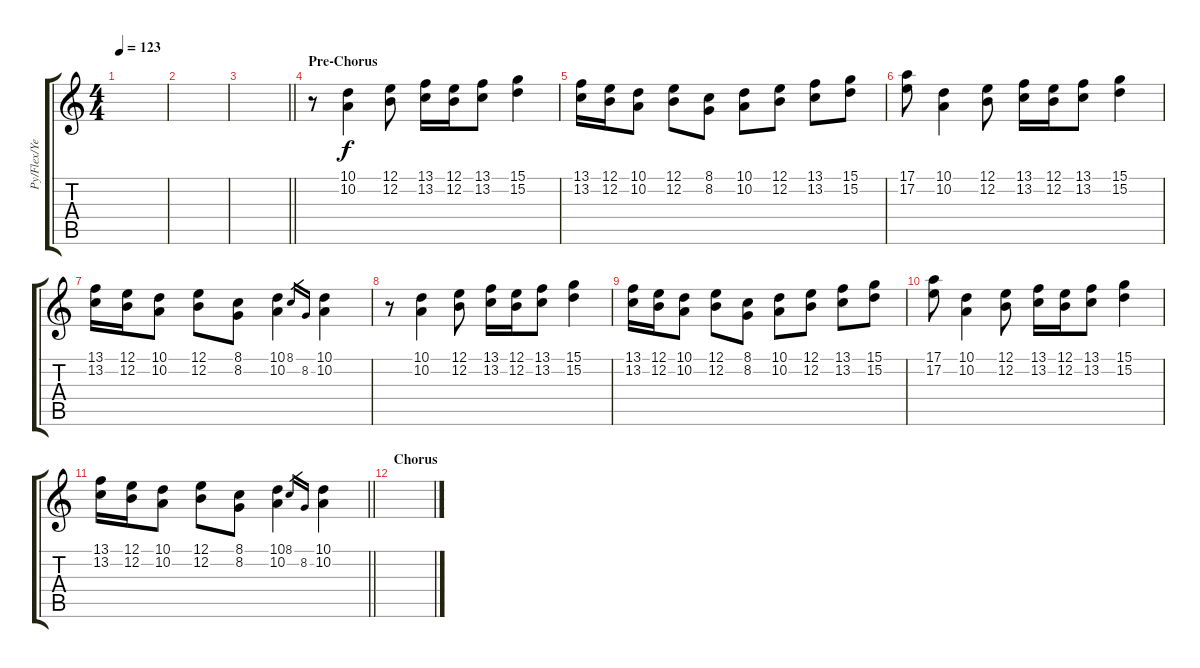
\track ("Py/Flex/Yellow" "Py/Flex/Ye") {instrument bagpipe}
\staff {score tabs}
\tuning (E4 B3 G3 D3 A2 D2) {hide}
\ts (4 4)
\tempo 123
\clef g2
\ks c
|
|
\barLineRight lightlight
|
\section ("" "Pre-Chorus")
r.8 (10.1 10.2).4 (12.1 12.2).8 (13.1 13.2).16 (12.1 12.2).16 (13.1 13.2).8 (15.1 15.2).4 |
(13.1 13.2).16 (12.1 12.2).16 (10.1 10.2).8 (12.1 12.2).8 (8.1 8.2).8 (10.1 10.2).8 (12.1 12.2).8 (13.1 13.2).8 (15.1 15.2).8 |
(17.1 17.2).8 (10.1 10.2).4 (12.1 12.2).8 (13.1 13.2).16 (12.1 12.2).16 (13.1 13.2).8 (15.1 15.2).4 |
(13.1 13.2).16 (12.1 12.2).16 (10.1 10.2).8 (12.1 12.2).8 (8.1 8.2).8 (10.1 10.2).4 8.1.16{gr} 8.2.16{gr} (10.1 10.2).4 |
r.8 (10.1 10.2).4 (12.1 12.2).8 (13.1 13.2).16 (12.1 12.2).16 (13.1 13.2).8 (15.1 15.2).4 |
(13.1 13.2).16 (12.1 12.2).16 (10.1 10.2).8 (12.1 12.2).8 (8.1 8.2).8 (10.1 10.2).8 (12.1 12.2).8 (13.1 13.2).8 (15.1 15.2).8 |
(17.1 17.2).8 (10.1 10.2).4 (12.1 12.2).8 (13.1 13.2).16 (12.1 12.2).16 (13.1 13.2).8 (15.1 15.2).4 |
\barLineRight lightlight
(13.1 13.2).16 (12.1 12.2).16 (10.1 10.2).8 (12.1 12.2).8 (8.1 8.2).8 (10.1 10.2).4 8.1.16{gr} 8.2.16{gr} (10.1 10.2).4 |
\section ("" "Chorus")
